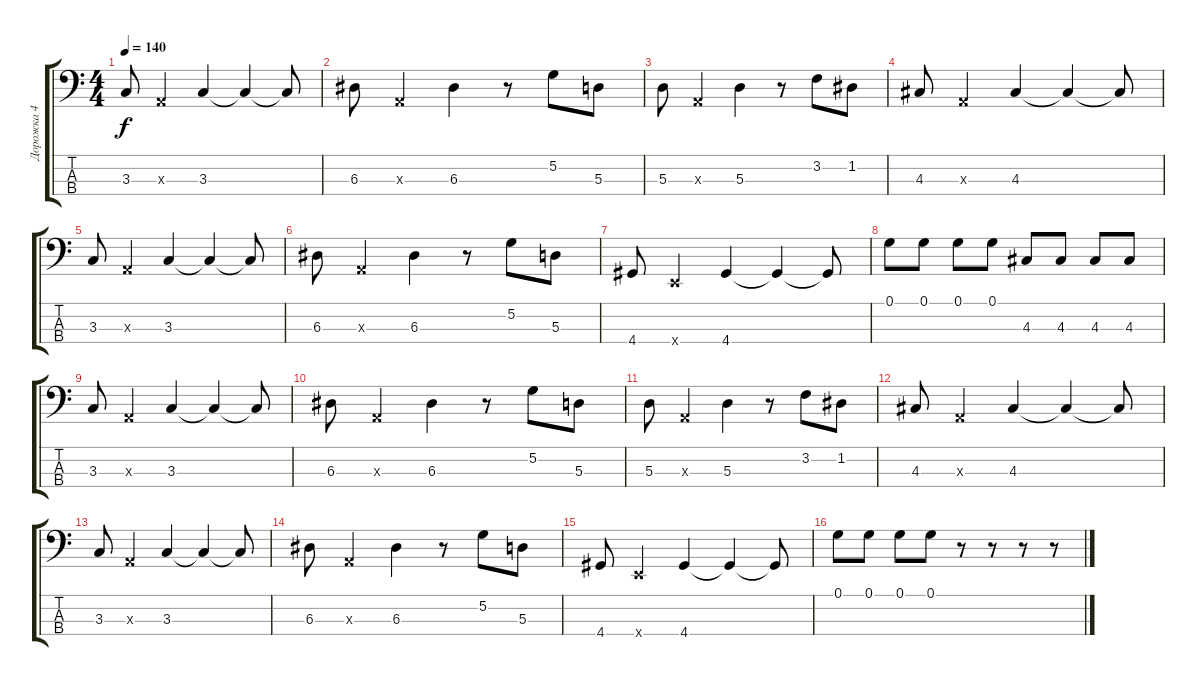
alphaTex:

\track ("Дорожка 4" "Дорожка 4") {instrument fretlessbass}
\staff {score tabs}
\tuning (G2 D2 A1 E1) {hide}
\ts (4 4)
\tempo 140
\clef f4
\ks c
3.3.8{dy f} 0.3{x}.4 3.3.4 3.3{t}.4 3.3{t}.8 |
6.3.8 0.3{x}.4 6.3.4 r.8 5.2.8 5.3.8 |
5.3.8 0.3{x}.4 5.3.4 r.8 3.2.8 1.2.8 |
4.3.8 0.3{x}.4 4.3.4 4.3{t}.4 4.3{t}.8 |
3.3.8 0.3{x}.4 3.3.4 3.3{t}.4 3.3{t}.8 |
6.3.8 0.3{x}.4 6.3.4 r.8 5.2.8 5.3.8 |
4.4.8 0.4{x}.4 4.4.4 4.4{t}.4 4.4{t}.8 |
0.1.8 0.1.8 0.1.8 0.1.8 4.3.8 4.3.8 4.3.8 4.3.8 |
3.3.8 0.3{x}.4 3.3.4 3.3{t}.4 3.3{t}.8 |
6.3.8 0.3{x}.4 6.3.4 r.8 5.2.8 5.3.8 |
5.3.8 0.3{x}.4 5.3.4 r.8 3.2.8 1.2.8 |
4.3.8 0.3{x}.4 4.3.4 4.3{t}.4 4.3{t}.8 |
3.3.8 0.3{x}.4 3.3.4 3.3{t}.4 3.3{t}.8 |
6.3.8 0.3{x}.4 6.3.4 r.8 5.2.8 5.3.8 |
4.4.8 0.4{x}.4 4.4.4 4.4{t}.4 4.4{t}.8 |
0.1.8 0.1.8 0.1.8 0.1.8 r.8 r.8 r.8 r.8
